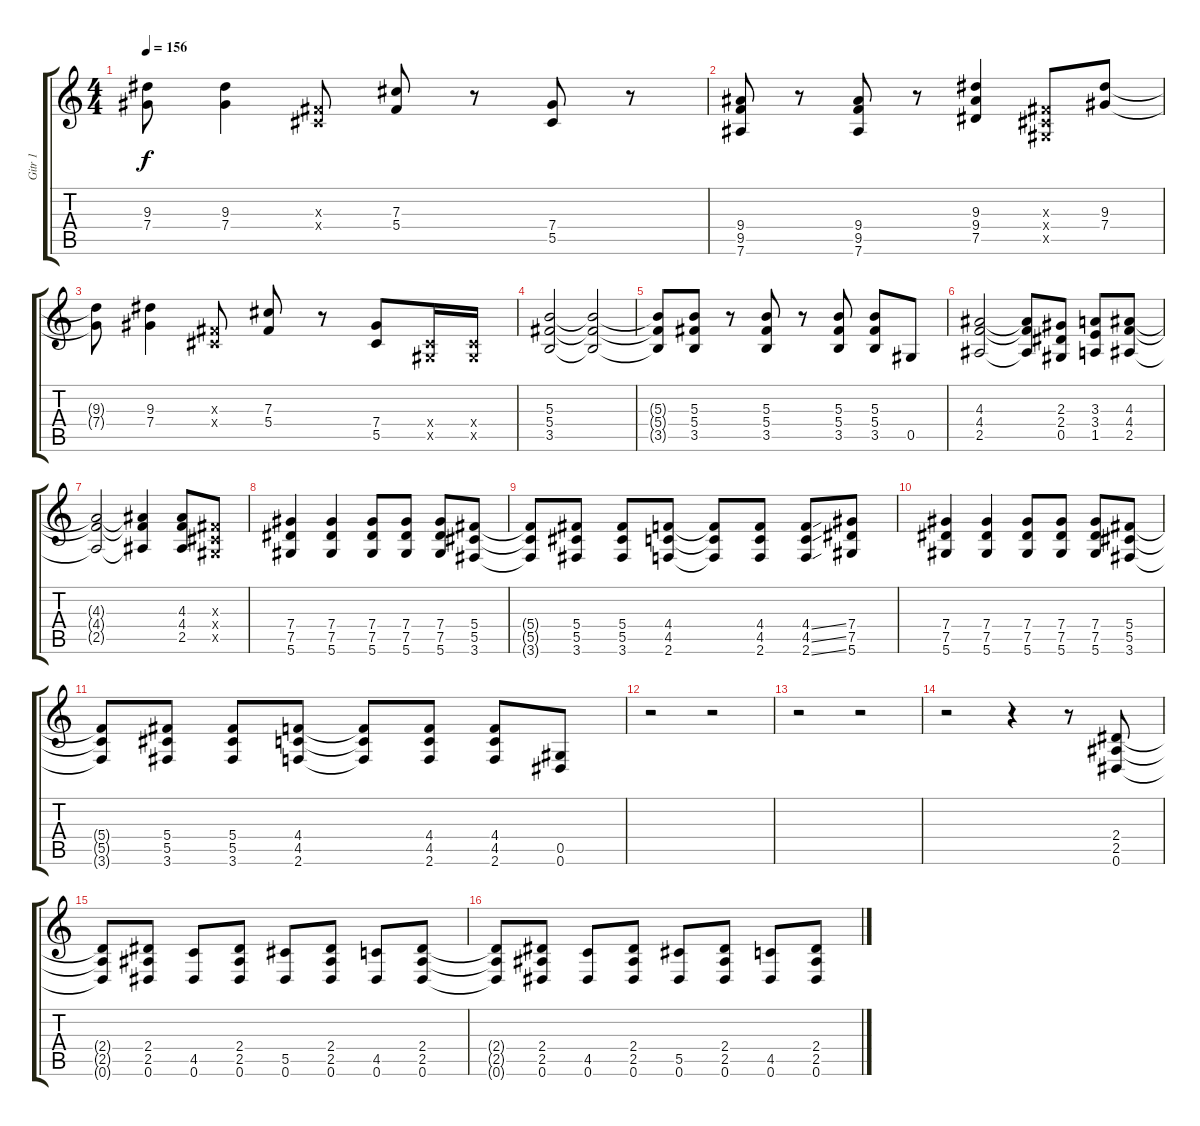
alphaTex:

\track ("Gitr 1" "Gitr 1") {instrument overdrivenguitar}
\staff {score tabs}
\tuning (Eb4 Bb3 Gb3 Db3 Ab2 Eb2) {hide}
\ts (4 4)
\tempo 156
\clef g2
\ks c
(9.3{t} 7.4{t}).8{dy f} (9.3 7.4).4 (0.3{x} 0.4{x}).8 (7.3 5.4).8 r.8 (7.4 5.5).8 r.8 |
(9.4 9.5 7.6).8 r.8 (9.4 9.5 7.6).8 r.8 (9.3 9.4 7.5).4 (0.3{x} 0.4{x} 0.5{x}).8 (9.3 7.4).8 |
(9.3{t} 7.4{t}).8 (9.3 7.4).4 (0.3{x} 0.4{x}).8 (7.3 5.4).8 r.8 (7.4 5.5).8 (0.4{x} 0.5{x}).16 (0.4{x} 0.5{x}).16 |
(5.3 5.4 3.5).2 (5.3{t} 5.4{t} 3.5{t}).2 |
(5.3{t} 5.4{t} 3.5{t}).8 (5.3 5.4 3.5).8 r.8 (5.3 5.4 3.5).8 r.8 (5.3 5.4 3.5).8 (5.3 5.4 3.5).8 0.5.8 |
(4.3 4.4 2.5).2 (4.3{t} 4.4{t} 2.5{t}).8 (2.3 2.4 0.5).8 (3.3 3.4 1.5).8 (4.3 4.4 2.5).8 |
(4.3{t} 4.4{t} 2.5{t}).2 (4.3{t} 4.4{t} 2.5{t}).4 (4.3 4.4 2.5).8 (0.3{x} 0.4{x} 0.5{x}).8 |
(7.4 7.5 5.6).4 (7.4 7.5 5.6).4 (7.4 7.5 5.6).8 (7.4 7.5 5.6).8 (7.4 7.5 5.6).8 (5.4 5.5 3.6).8 |
(5.4{t} 5.5{t} 3.6{t}).8 (5.4 5.5 3.6).8 (5.4 5.5 3.6).8 (4.4 4.5 2.6).8 (4.4{t} 4.5{t} 2.6{t}).8 (4.4 4.5 2.6).8 (4.4{ss} 4.5{ss} 2.6{ss}).8 (7.4 7.5 5.6).8 |
(7.4 7.5 5.6).4 (7.4 7.5 5.6).4 (7.4 7.5 5.6).8 (7.4 7.5 5.6).8 (7.4 7.5 5.6).8 (5.4 5.5 3.6).8 |
(5.4{t} 5.5{t} 3.6{t}).8 (5.4 5.5 3.6).8 (5.4 5.5 3.6).8 (4.4 4.5 2.6).8 (4.4{t} 4.5{t} 2.6{t}).8 (4.4 4.5 2.6).8 (4.4 4.5 2.6).8 (0.5 0.6).8 |
r.2 r.2 |
r.2 r.2 |
r.2 r.4 r.8 (2.4 2.5 0.6).8 |
(2.4{t} 2.5{t} 0.6{t}).8 (2.4 2.5 0.6).8 (4.5 0.6).8 (2.4 2.5 0.6).8 (5.5 0.6).8 (2.4 2.5 0.6).8 (4.5 0.6).8 (2.4 2.5 0.6).8 |
(2.4{t} 2.5{t} 0.6{t}).8 (2.4 2.5 0.6).8 (4.5 0.6).8 (2.4 2.5 0.6).8 (5.5 0.6).8 (2.4 2.5 0.6).8 (4.5 0.6).8 (2.4 2.5 0.6).8
